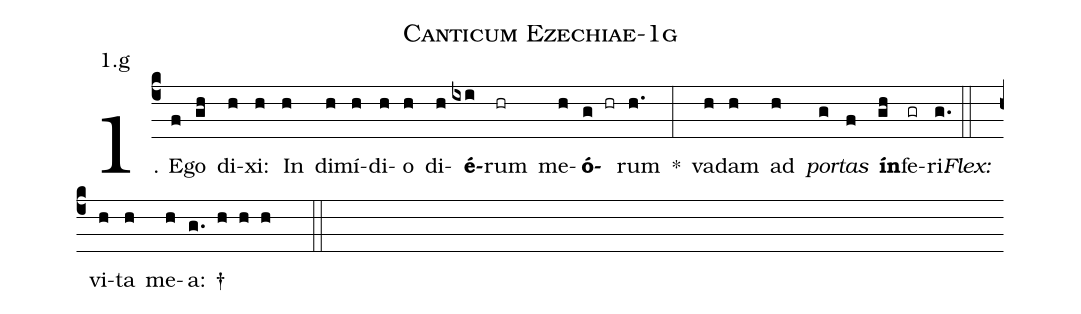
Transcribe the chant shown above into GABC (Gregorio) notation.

name: Canticum Ezechiae-1g;
annotation: 1.g;
%%
(c4)1. E(f)go(gh) di(h)xi:(h) In(h) di(h)mí(h)di(h)o(h) di(h)<b>é</b>(ixi)rum(hr) me(h)<b>ó</b>(g hr)rum(h.) *(:) va(h)dam(h) ad(h) <i>por</i>(g)<i>tas</i>(f) <b>ín</b>(gh)fe(gr)ri.(g.) (::)
<i>Flex:</i>()  vi(h)ta(h) me(h)a: †(g. h h h  ::)
